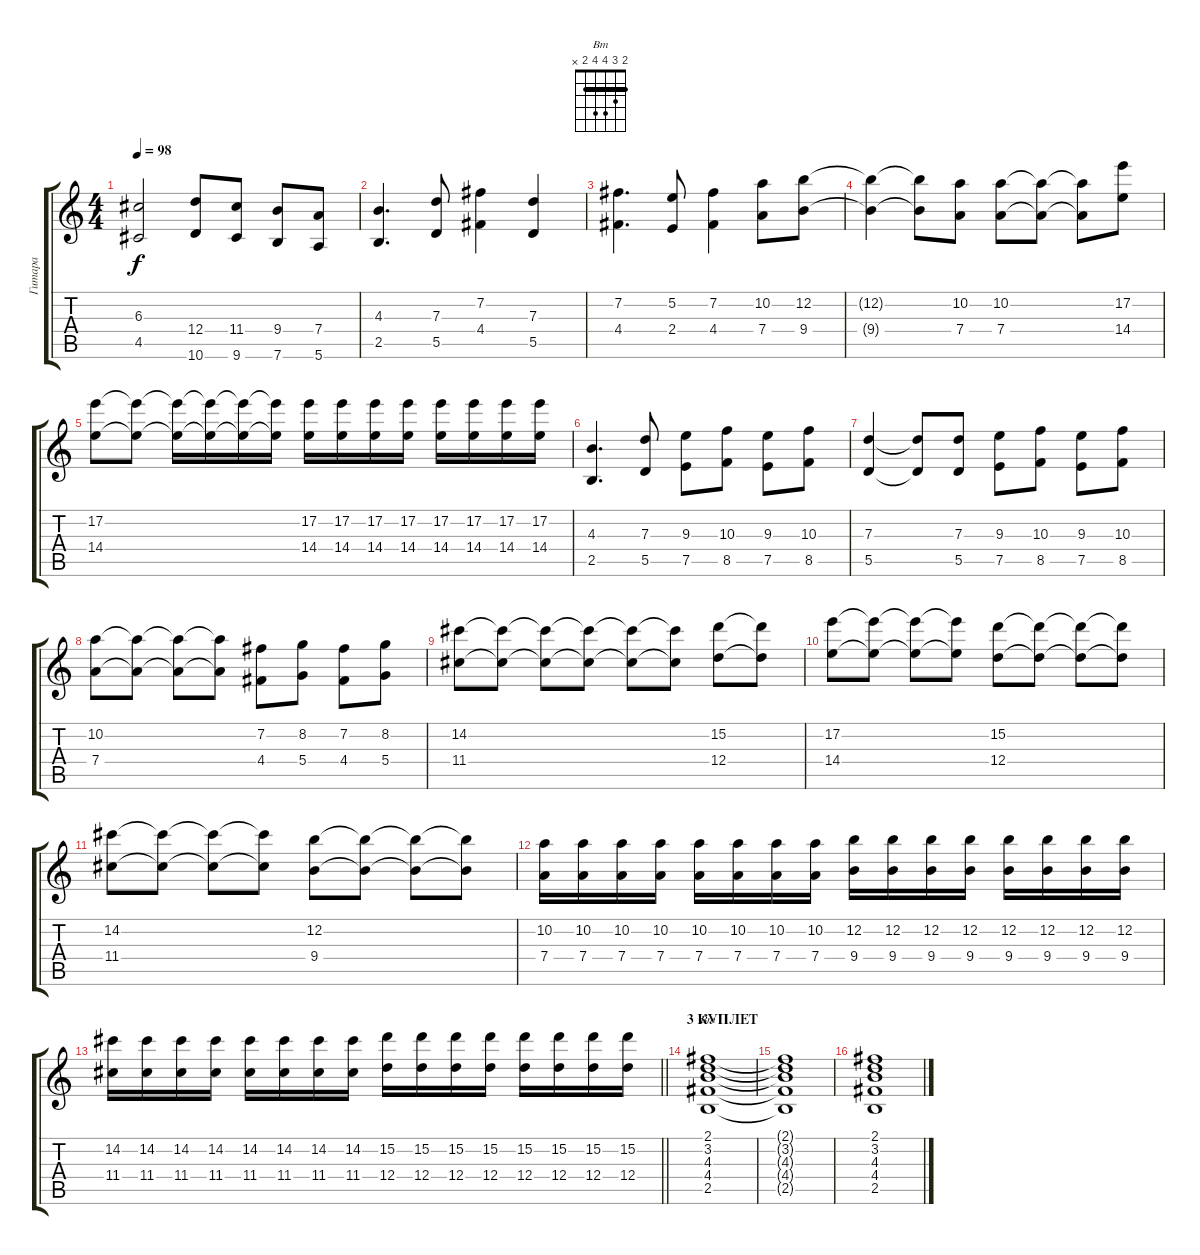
\track ("Гитара" "Гитара") {instrument acousticguitarsteel}
\staff {score tabs}
\tuning (E4 B3 G3 D3 A2 E2) {hide}
\chord ("Bm" 2 3 4 4 2 x) {barre 2}
\ts (4 4)
\tempo 98
\clef g2
\ks c
(6.3{t} 4.5{t}).2{dy f} (12.4 10.6).8 (11.4 9.6).8 (9.4 7.6).8 (7.4 5.6).8 |
(4.3 2.5).4{d} (7.3 5.5).8 (7.2 4.4).4 (7.3 5.5).4 |
(7.2 4.4).4{d} (5.2 2.4).8 (7.2 4.4).4 (10.2 7.4).8 (12.2 9.4).8 |
(12.2{t} 9.4{t}).4 (12.2{t} 9.4{t}).8 (10.2 7.4).8 (10.2 7.4).8 (10.2{t} 7.4{t}).8 (10.2{t} 7.4{t}).8 (17.2 14.4).8 |
(17.2 14.4).8 (17.2{t} 14.4{t}).8 (17.2{t} 14.4{t}).16 (17.2{t} 14.4{t}).16 (17.2{t} 14.4{t}).16 (17.2{t} 14.4{t}).16 (17.2 14.4).16 (17.2 14.4).16 (17.2 14.4).16 (17.2 14.4).16 (17.2 14.4).16 (17.2 14.4).16 (17.2 14.4).16 (17.2 14.4).16 |
(4.3 2.5).4{d} (7.3 5.5).8 (9.3 7.5).8 (10.3 8.5).8 (9.3 7.5).8 (10.3 8.5).8 |
(7.3 5.5).4 (7.3{t} 5.5{t}).8 (7.3 5.5).8 (9.3 7.5).8 (10.3 8.5).8 (9.3 7.5).8 (10.3 8.5).8 |
(10.2 7.4).8 (10.2{t} 7.4{t}).8 (10.2{t} 7.4{t}).8 (10.2{t} 7.4{t}).8 (7.2 4.4).8 (8.2 5.4).8 (7.2 4.4).8 (8.2 5.4).8 |
(14.2 11.4).8 (14.2{t} 11.4{t}).8 (14.2{t} 11.4{t}).8 (14.2{t} 11.4{t}).8 (14.2{t} 11.4{t}).8 (14.2{t} 11.4{t}).8 (15.2 12.4).8 (15.2{t} 12.4{t}).8 |
(17.2 14.4).8 (17.2{t} 14.4{t}).8 (17.2{t} 14.4{t}).8 (17.2{t} 14.4{t}).8 (15.2 12.4).8 (15.2{t} 12.4{t}).8 (15.2{t} 12.4{t}).8 (15.2{t} 12.4{t}).8 |
(14.2 11.4).8 (14.2{t} 11.4{t}).8 (14.2{t} 11.4{t}).8 (14.2{t} 11.4{t}).8 (12.2 9.4).8 (12.2{t} 9.4{t}).8 (12.2{t} 9.4{t}).8 (12.2{t} 9.4{t}).8 |
(10.2 7.4).16 (10.2 7.4).16 (10.2 7.4).16 (10.2 7.4).16 (10.2 7.4).16 (10.2 7.4).16 (10.2 7.4).16 (10.2 7.4).16 (12.2 9.4).16 (12.2 9.4).16 (12.2 9.4).16 (12.2 9.4).16 (12.2 9.4).16 (12.2 9.4).16 (12.2 9.4).16 (12.2 9.4).16 |
\barLineRight lightlight
(14.2 11.4).16 (14.2 11.4).16 (14.2 11.4).16 (14.2 11.4).16 (14.2 11.4).16 (14.2 11.4).16 (14.2 11.4).16 (14.2 11.4).16 (15.2 12.4).16 (15.2 12.4).16 (15.2 12.4).16 (15.2 12.4).16 (15.2 12.4).16 (15.2 12.4).16 (15.2 12.4).16 (15.2 12.4).16 |
\section ("" "3 КУПЛЕТ")
(2.1 3.2 4.3 4.4 2.5).1{ch "Bm" instrument acousticguitarsteel} |
(2.1{t} 3.2{t} 4.3{t} 4.4{t} 2.5{t}).1 |
(2.1 3.2 4.3 4.4 2.5).1
